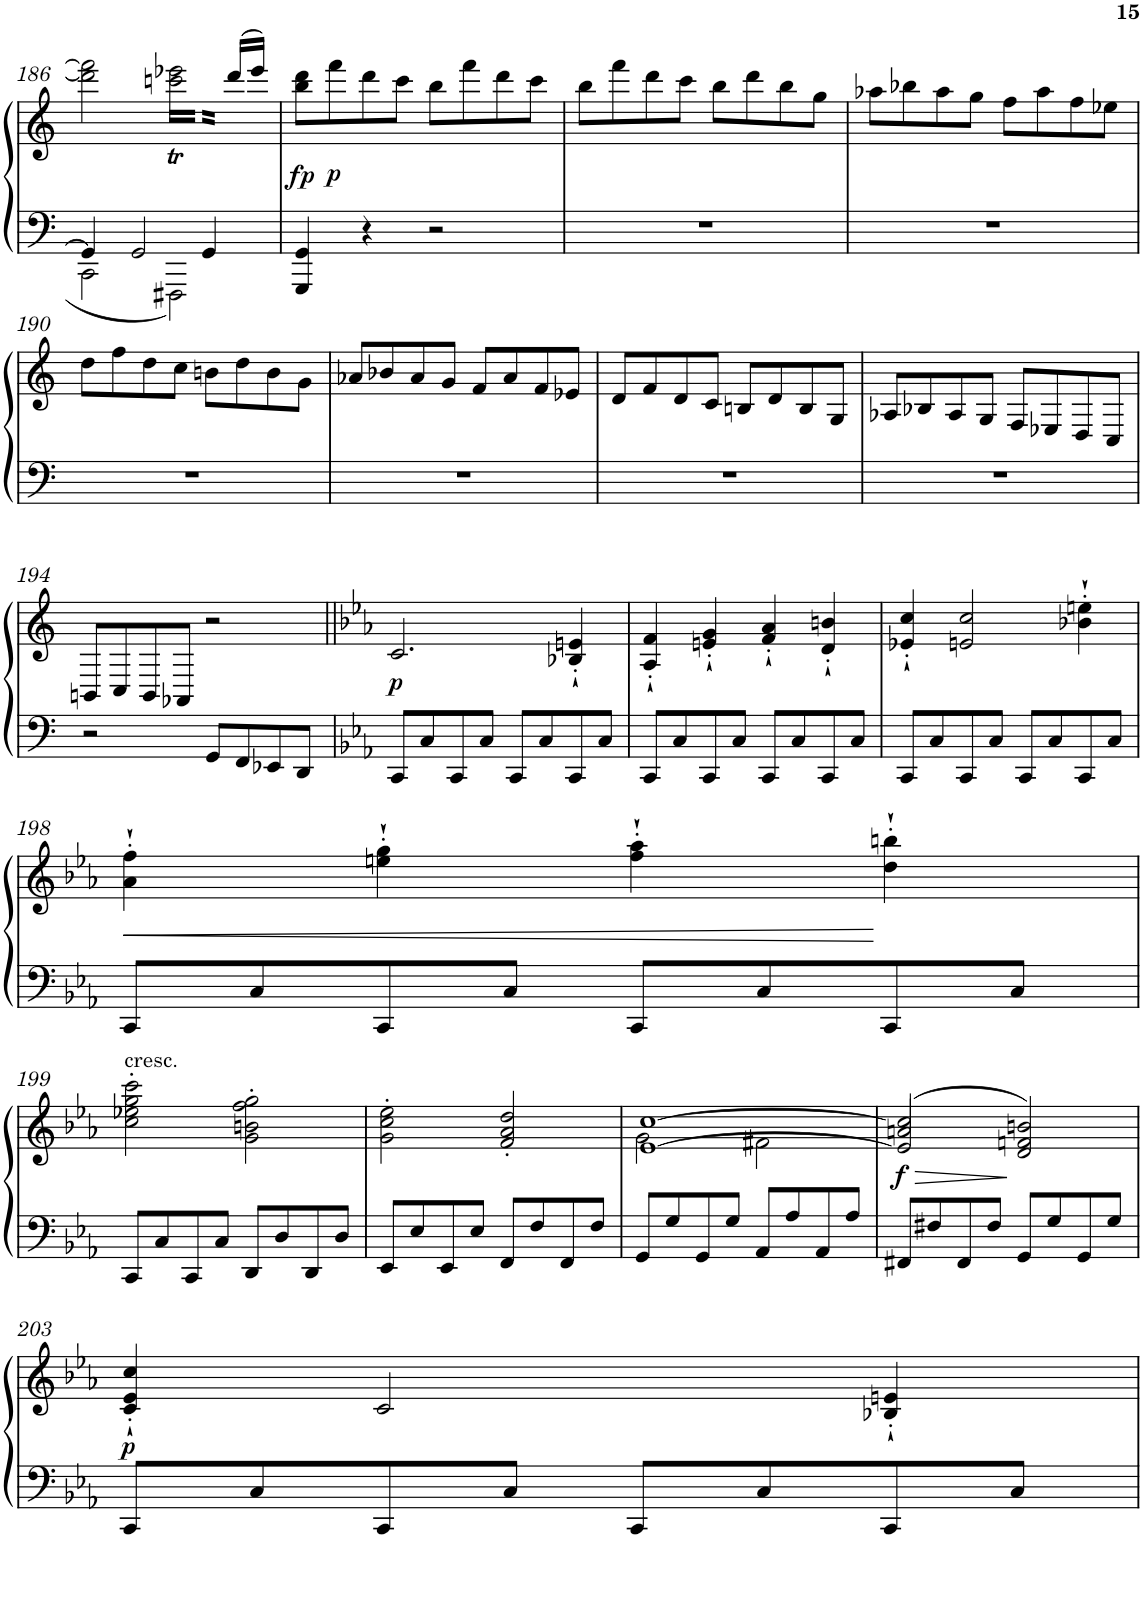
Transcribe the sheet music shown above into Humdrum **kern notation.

**kern	**kern	**dynam
*part1	*part1	*part1
*staff2	*staff1	*staff1/2
*I"Piano	*	*
*I'Pno	*	*
!!LO:PB:g=z
*clefF4	*clefG2	*
*k[]	*k[]	*
*C:	*C:	*
*M2/2	*M2/2	*
*met(c|)	*met(c|)	*
=186	=186	=186
*^	*^	*
4GG/]	2CC\	2ddd\] 2fff\]	2ryy	.
2GG/	.	.	.	.
.	2FFF#X\	2cccn\T 2eee-X\T	16fffLL	.
.	.	.	16eee-	.
.	.	.	16fff	.
.	.	.	16eee-JJ	.
4GG/	.	.	16fffLL	.
.	.	.	16eee-JJ	.
.	.	.	(>16ddd/LL	.
.	.	.	16eee-/JJ)	.
*v	*v	*	*	*
=187	=187	=187	=187
!	!	!	!LO:DY:b
*	*v	*v	*
4GGG/ 4GG/	8bb\ 8ddd\L	fp
!	!	!LO:DY:b
.	8fff\	p
4r	8ddd\	.
.	8ccc\J	.
2r	8bb\L	.
.	8fff\	.
.	8ddd\	.
.	8ccc\J	.
=188	=188	=188
1r	8bb\L	.
.	8fff\	.
.	8ddd\	.
.	8ccc\J	.
.	8bb\L	.
.	8ddd\	.
.	8bb\	.
.	8gg\J	.
=189	=189	=189
1r	8aa-X\L	.
.	8bb-X\	.
.	8aa-\	.
.	8gg\J	.
.	8ff\L	.
.	8aa-\	.
.	8ff\	.
.	8ee-X\J	.
!!LO:LB:g=z
=190	=190	=190
1r	8dd\L	.
.	8ff\	.
.	8dd\	.
.	8cc\J	.
.	8bn\L	.
.	8dd\	.
.	8b\	.
.	8g\J	.
=191	=191	=191
1r	8a-X/L	.
.	8b-X/	.
.	8a-/	.
.	8g/J	.
.	8f/L	.
.	8a-/	.
.	8f/	.
.	8e-X/J	.
=192	=192	=192
1r	8d/L	.
.	8f/	.
.	8d/	.
.	8c/J	.
.	8Bn/L	.
.	8d/	.
.	8B/	.
.	8G/J	.
=193	=193	=193
1r	8A-X/L	.
.	8B-X/	.
.	8A-/	.
.	8G/J	.
.	8F/L	.
.	8E-X/	.
.	8D/	.
.	8C/J	.
!!LO:LB:g=z
=194	=194	=194
2r	8BBn/L	.
.	8C/	.
.	8BB/	.
.	8AA-X/J	.
8GG/L	2r	.
8FF/	.	.
8EE-X/	.	.
8DD/J	.	.
=195||	=195||	=195||
*k[b-e-a-]	*k[b-e-a-]	*
*E-:	*E-:	*
!	!	!LO:DY:b
8CC/L	2.c/	p
8C/	.	.
8CC/	.	.
8C/J	.	.
8CC/L	.	.
8C/	.	.
8CC/	4B-X/'` 4en/'`	.
8C/J	.	.
=196	=196	=196
8CC/L	4A-/'` 4f/'`	.
8C/	.	.
8CC/	4en/'` 4g/'`	.
8C/J	.	.
8CC/L	4f/'` 4a-/'`	.
8C/	.	.
8CC/	4d/'` 4bn/'`	.
8C/J	.	.
=197	=197	=197
8CC/L	4e-X/'` 4cc/'`	.
8C/	.	.
8CC/	2en/ 2cc/	.
8C/J	.	.
8CC/L	.	.
8C/	.	.
8CC/	4b-X\'` 4een\'`	.
8C/J	.	.
!!LO:LB:g=z
=198	=198	=198
!	!	!LO:HP:b
8CC/L	4a-\'` 4ff\'`	<
8C/	.	.
8CC/	4een\'` 4gg\'`	.
8C/J	.	.
8CC/L	4ff\'` 4aa-\'`	.
8C/	.	.
8CC/	4dd\'` 4bbn\'`	[
8C/J	.	.
!!LO:LB:g=z
=199	=199	=199
!	!LO:TX:a:t=cresc.	!
8CC/L	2cc\' 2ee-X\' 2gg\' 2ccc\'	.
8C/	.	.
8CC/	.	.
8C/J	.	.
8DD/L	2g\' 2bn\' 2ff\' 2gg\'	.
8D/	.	.
8DD/	.	.
8D/J	.	.
=200	=200	=200
8EE-/L	2g\' 2cc\' 2ee-\'	.
8E-/	.	.
8EE-/	.	.
8E-/J	.	.
8FF/L	2f/' 2a-/' 2dd/'	.
8F/	.	.
8FF/	.	.
8F/J	.	.
=201	=201	=201
*	*^	*
8GG/L	[1e- [1cc	2g\	.
8G/	.	.	.
8GG/	.	.	.
8G/J	.	.	.
8AA-/L	.	2f#X\	.
8A-/	.	.	.
8AA-/	.	.	.
8A-/J	.	.	.
=202	=202	=202	=202
!	!	!	!LO:HP:b
!	!	!	!LO:DY:n=1:b
8FF#X/L	(>2e-/] 2cc/]	2an/	> f
8F#X/	.	.	.
8FF#/	.	.	.
8F#/J	.	.	.
8GG/L	2d/ 2fn/ 2bn/)	2ryy	]
8G/	.	.	.
8GG/	.	.	.
8G/J	.	.	.
*	*v	*v	*
!!LO:LB:g=z
=203	=203	=203
!	!	!LO:DY:b
8CC/L	4c/'` 4e-/'` 4cc/'`	p
8C/	.	.
8CC/	2c/	.
8C/J	.	.
8CC/L	.	.
8C/	.	.
8CC/	4B-X/'` 4en/'`	.
8C/J	.	.
=	=	=
*-	*-	*-
